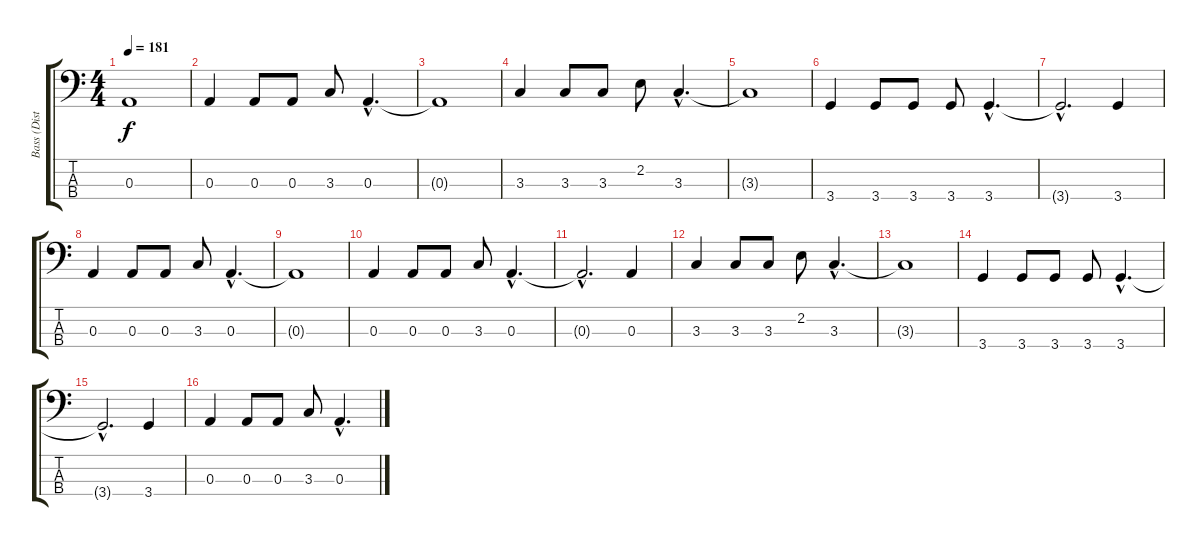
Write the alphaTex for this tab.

\track ("Bass (Distortion)" "Bass (Dist") {instrument distortionguitar}
\staff {score tabs}
\tuning (G2 D2 A1 E1) {hide}
\ts (4 4)
\tempo 181
\clef f4
\ks c
0.3{t}.1{dy f} |
0.3.4 0.3.8 0.3.8 3.3.8 0.3{hac}.4{d} |
0.3{t}.1 |
3.3.4 3.3.8 3.3.8 2.2.8 3.3{hac}.4{d} |
3.3{t}.1 |
3.4.4 3.4.8 3.4.8 3.4.8 3.4{hac}.4{d} |
3.4{hac t}.2{d} 3.4.4 |
0.3.4 0.3.8 0.3.8 3.3.8 0.3{hac}.4{d} |
0.3{t}.1 |
0.3.4 0.3.8 0.3.8 3.3.8 0.3{hac}.4{d} |
0.3{hac t}.2{d} 0.3.4 |
3.3.4 3.3.8 3.3.8 2.2.8 3.3{hac}.4{d} |
3.3{t}.1 |
3.4.4 3.4.8 3.4.8 3.4.8 3.4{hac}.4{d} |
3.4{hac t}.2{d} 3.4.4 |
0.3.4 0.3.8 0.3.8 3.3.8 0.3{hac}.4{d}
